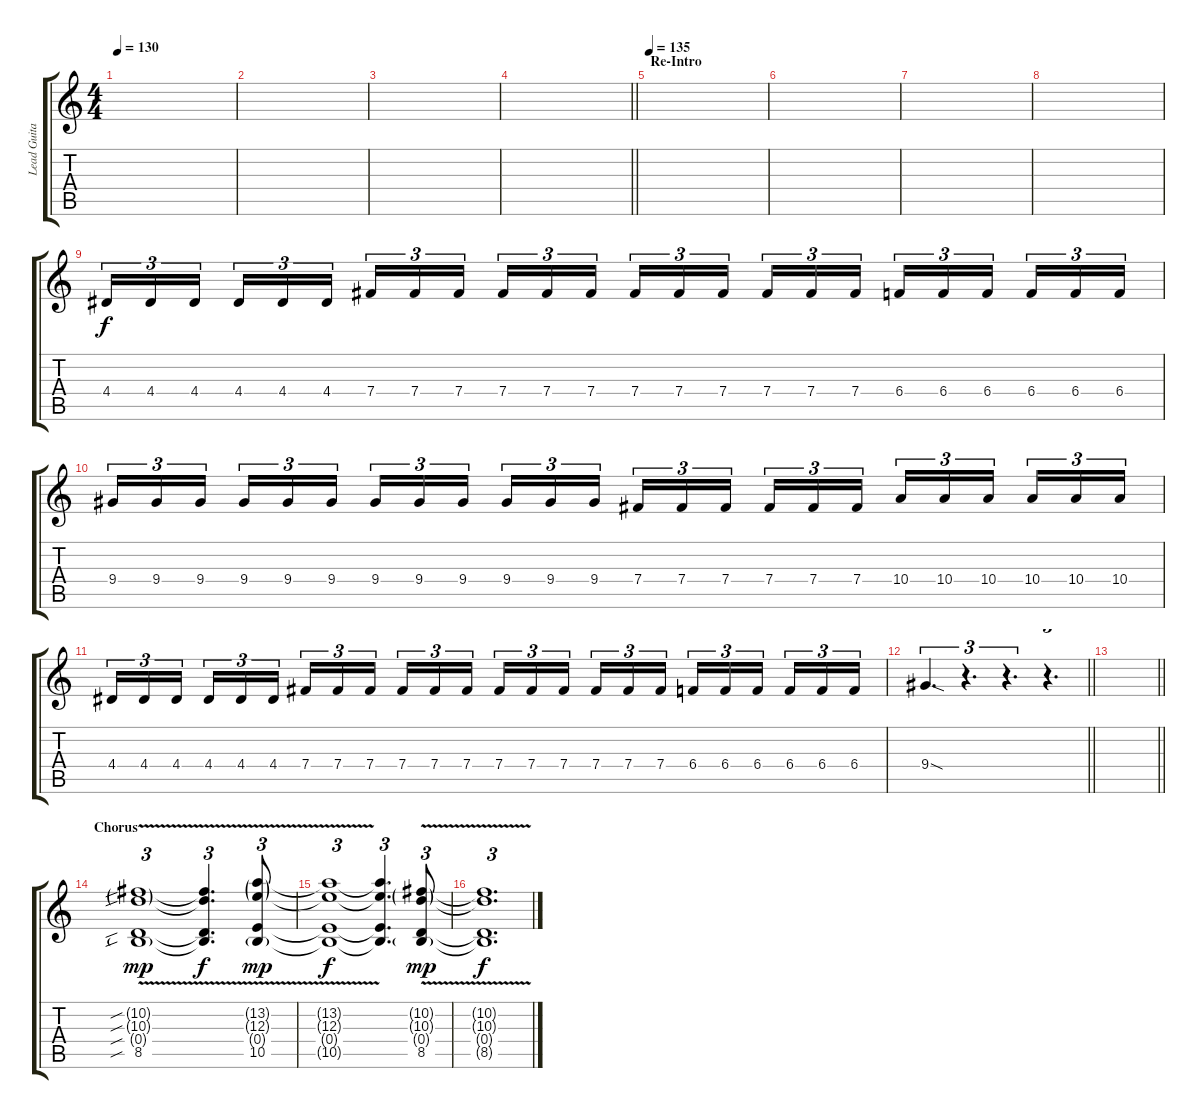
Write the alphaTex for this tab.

\track ("Lead Guitar 1" "Lead Guita") {instrument distortionguitar}
\staff {score tabs}
\tuning (Db4 Ab3 E3 B2 Gb2 B1) {hide}
\ts (4 4)
\tempo 130
\clef g2
\ks c
|
|
|
\barLineRight lightlight
|
\section ("" "Re-Intro")
\tempo 135
|
|
|
|
4.4.16{tu (3 2) volume 13 balance 5} 4.4.16{tu (3 2)} 4.4.16{tu (3 2) beam splitsecondary} 4.4.16{tu (3 2)} 4.4.16{tu (3 2)} 4.4.16{tu (3 2)} 7.4.16{tu (3 2)} 7.4.16{tu (3 2)} 7.4.16{tu (3 2) beam splitsecondary} 7.4.16{tu (3 2)} 7.4.16{tu (3 2)} 7.4.16{tu (3 2)} 7.4.16{tu (3 2)} 7.4.16{tu (3 2)} 7.4.16{tu (3 2) beam splitsecondary} 7.4.16{tu (3 2)} 7.4.16{tu (3 2)} 7.4.16{tu (3 2)} 6.4.16{tu (3 2)} 6.4.16{tu (3 2)} 6.4.16{tu (3 2) beam splitsecondary} 6.4.16{tu (3 2)} 6.4.16{tu (3 2)} 6.4.16{tu (3 2)} |
9.4.16{tu (3 2)} 9.4.16{tu (3 2)} 9.4.16{tu (3 2) beam splitsecondary} 9.4.16{tu (3 2)} 9.4.16{tu (3 2)} 9.4.16{tu (3 2)} 9.4.16{tu (3 2)} 9.4.16{tu (3 2)} 9.4.16{tu (3 2) beam splitsecondary} 9.4.16{tu (3 2)} 9.4.16{tu (3 2)} 9.4.16{tu (3 2)} 7.4.16{tu (3 2)} 7.4.16{tu (3 2)} 7.4.16{tu (3 2) beam splitsecondary} 7.4.16{tu (3 2)} 7.4.16{tu (3 2)} 7.4.16{tu (3 2)} 10.4.16{tu (3 2)} 10.4.16{tu (3 2)} 10.4.16{tu (3 2) beam splitsecondary} 10.4.16{tu (3 2)} 10.4.16{tu (3 2)} 10.4.16{tu (3 2)} |
4.4.16{tu (3 2) volume 13 balance 5} 4.4.16{tu (3 2)} 4.4.16{tu (3 2) beam splitsecondary} 4.4.16{tu (3 2)} 4.4.16{tu (3 2)} 4.4.16{tu (3 2)} 7.4.16{tu (3 2)} 7.4.16{tu (3 2)} 7.4.16{tu (3 2) beam splitsecondary} 7.4.16{tu (3 2)} 7.4.16{tu (3 2)} 7.4.16{tu (3 2)} 7.4.16{tu (3 2)} 7.4.16{tu (3 2)} 7.4.16{tu (3 2) beam splitsecondary} 7.4.16{tu (3 2)} 7.4.16{tu (3 2)} 7.4.16{tu (3 2)} 6.4.16{tu (3 2)} 6.4.16{tu (3 2)} 6.4.16{tu (3 2) beam splitsecondary} 6.4.16{tu (3 2)} 6.4.16{tu (3 2)} 6.4.16{tu (3 2)} |
\barLineRight lightlight
9.4{sod}.4{d tu (3 2)} r.4{d tu (3 2)} r.4{d tu (3 2)} r.4{d tu (3 2)} |
\barLineRight lightlight
|
\section ("" "Chorus")
(10.2{sib g} 10.3{v sib g} 0.4{v sib g} 8.5{v sib}).1{tu (3 2) dy mp volume 13 balance 8} (10.2{t} 10.3{t} 0.4{t} 8.5{t}).4{d tu (3 2) dy f} (13.2{g} 12.3{v g} 0.4{v g} 10.5{v}).8{tu (3 2) dy mp} |
(13.2{t} 12.3{t} 0.4{t} 10.5{t}).1{tu (3 2) dy f} (13.2{t} 12.3{t} 0.4{t} 10.5{t}).4{d tu (3 2)} (10.2{g} 10.3{v g} 0.4{v g} 8.5).8{tu (3 2) dy mp} |
(10.2{t} 10.3{t} 0.4{t} 8.5{t}).1{d tu (3 2) dy f}
